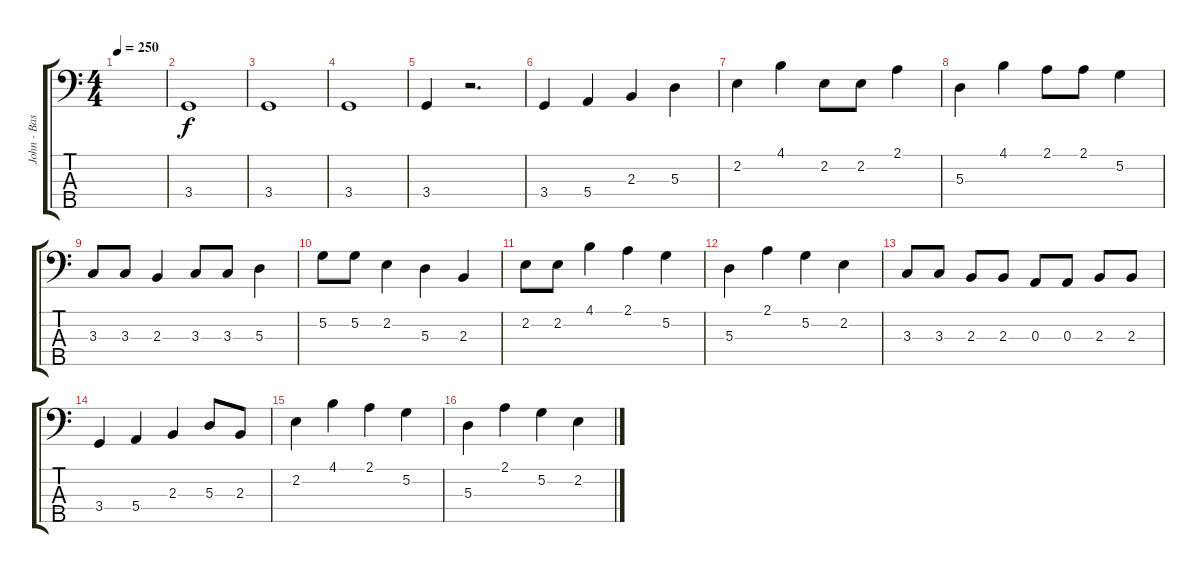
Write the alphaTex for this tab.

\track ("John - Bass" "John - Bas") {instrument electricbassfinger}
\staff {score tabs}
\tuning (G2 D2 A1 E1 B0) {hide}
\ts (4 4)
\tempo 250
\clef f4
\ks c
|
3.4.1 |
3.4.1 |
3.4.1 |
3.4.4 r.2{d} |
3.4.4 5.4.4 2.3.4 5.3.4 |
2.2.4 4.1.4 2.2.8 2.2.8 2.1.4 |
5.3.4 4.1.4 2.1.8 2.1.8 5.2.4 |
3.3.8 3.3.8 2.3.4 3.3.8 3.3.8 5.3.4 |
5.2.8 5.2.8 2.2.4 5.3.4 2.3.4 |
2.2.8 2.2.8 4.1.4 2.1.4 5.2.4 |
5.3.4 2.1.4 5.2.4 2.2.4 |
3.3.8 3.3.8 2.3.8 2.3.8 0.3.8 0.3.8 2.3.8 2.3.8 |
3.4.4 5.4.4 2.3.4 5.3.8 2.3.8 |
2.2.4 4.1.4 2.1.4 5.2.4 |
5.3.4 2.1.4 5.2.4 2.2.4
